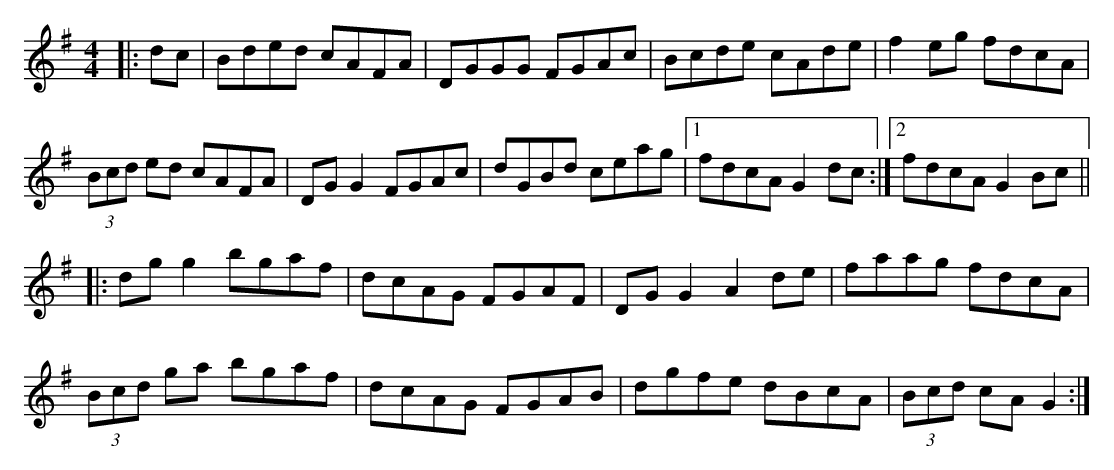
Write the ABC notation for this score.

X:1
M:4/4
K:G
|:dc|Bded cAFA|DGGG FGAc|Bcde cAde|f2eg fdcA|
(3Bcd ed cAFA|DGG2 FGAc|dGBd ceag|1 fdcA G2dc:|2 fdcA G2Bc||
|:dgg2 bgaf|dcAG FGAF|DGG2 A2de|faag fdcA|
(3Bcd ga bgaf|dcAG FGAB|dgfe dBcA|(3Bcd cA G2:|
